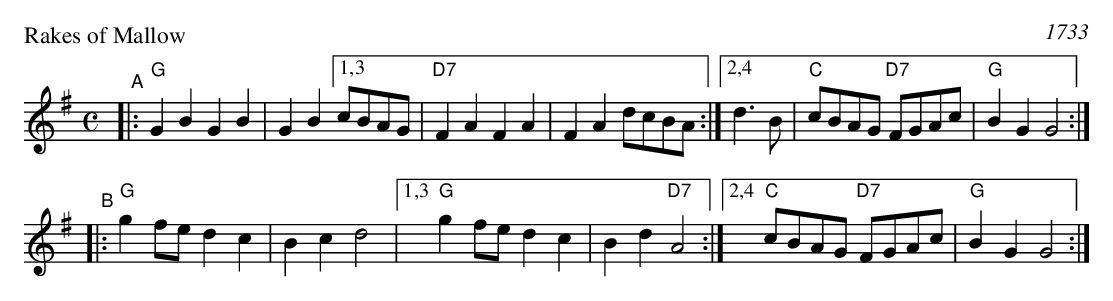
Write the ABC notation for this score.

X:1
P: Rakes of Mallow
O: 1733
M: C
L: 1/4
K: G
"^A"|:\
"G"GB GB | GB [1,3 c/B/A/G/ | "D7"FA FA | FA d/c/B/A/ \
            :|[2,4 d>B | "C"c/B/A/G/ "D7"F/G/A/c/ | "G"BG G2 :|
"^B"|:\
"G"gf/e/ dc | Bc d2 |[1,3 "G"gf/e/ dc | Bd "D7"A2 \
                   :|[2,4 "C"c/B/A/G/ "D7"F/G/A/c/ | "G"BG G2 :|
